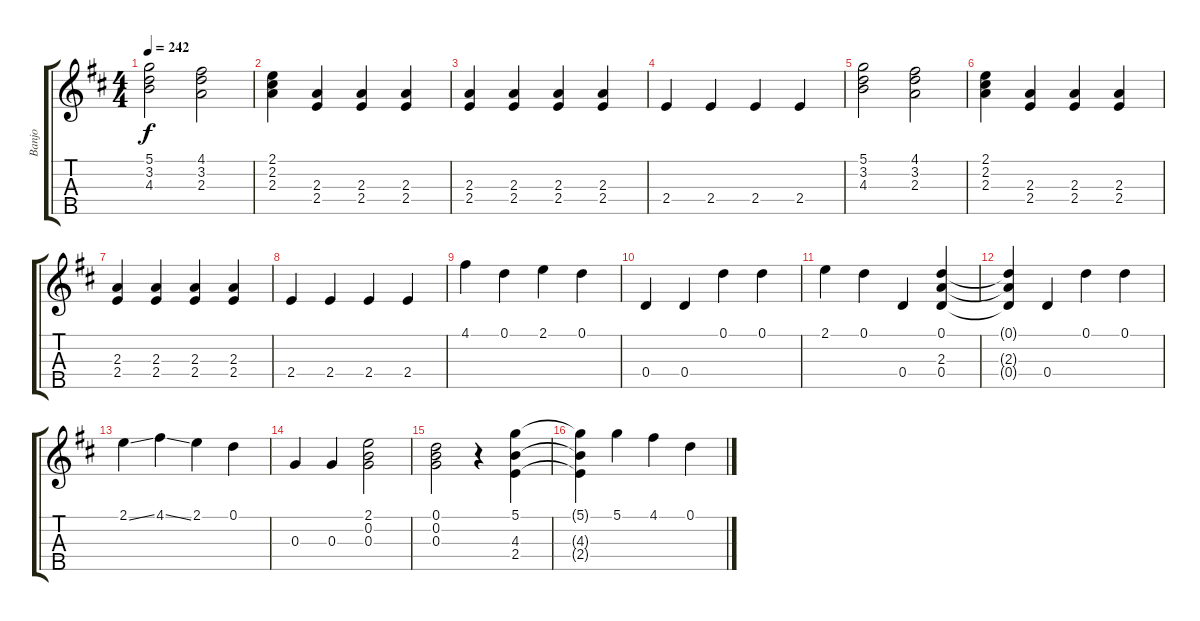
\track ("Banjo" "Banjo") {instrument banjo}
\staff {score tabs}
\tuning (D4 B3 G3 D3 G4) {hide}
\displaytranspose 12
\ts (4 4)
\tempo 242
\clef g2
\ks d
(5.1 3.2 4.3).2{dy f} (4.1 3.2 2.3).2 |
(2.1 2.2 2.3).4 (2.3 2.4).4 (2.3 2.4).4 (2.3 2.4).4 |
(2.3 2.4).4 (2.3 2.4).4 (2.3 2.4).4 (2.3 2.4).4 |
2.4.4 2.4.4 2.4.4 2.4.4 |
(5.1 3.2 4.3).2 (4.1 3.2 2.3).2 |
(2.1 2.2 2.3).4 (2.3 2.4).4 (2.3 2.4).4 (2.3 2.4).4 |
(2.3 2.4).4 (2.3 2.4).4 (2.3 2.4).4 (2.3 2.4).4 |
2.4.4 2.4.4 2.4.4 2.4.4 |
4.1.4 0.1.4 2.1.4 0.1.4 |
0.4.4 0.4.4 0.1.4 0.1.4 |
2.1.4 0.1.4 0.4.4 (0.1 2.3 0.4).4 |
(0.1{t} 2.3{t} 0.4{t}).4 0.4.4 0.1.4 0.1.4 |
2.1{ss}.4 4.1{ss}.4 2.1.4 0.1.4 |
0.3.4 0.3.4 (2.1 0.2 0.3).2 |
(0.1 0.2 0.3).2 r.4 (5.1 4.3 2.4).4 |
(5.1{t} 4.3{t} 2.4{t}).4 5.1.4 4.1.4 0.1.4
